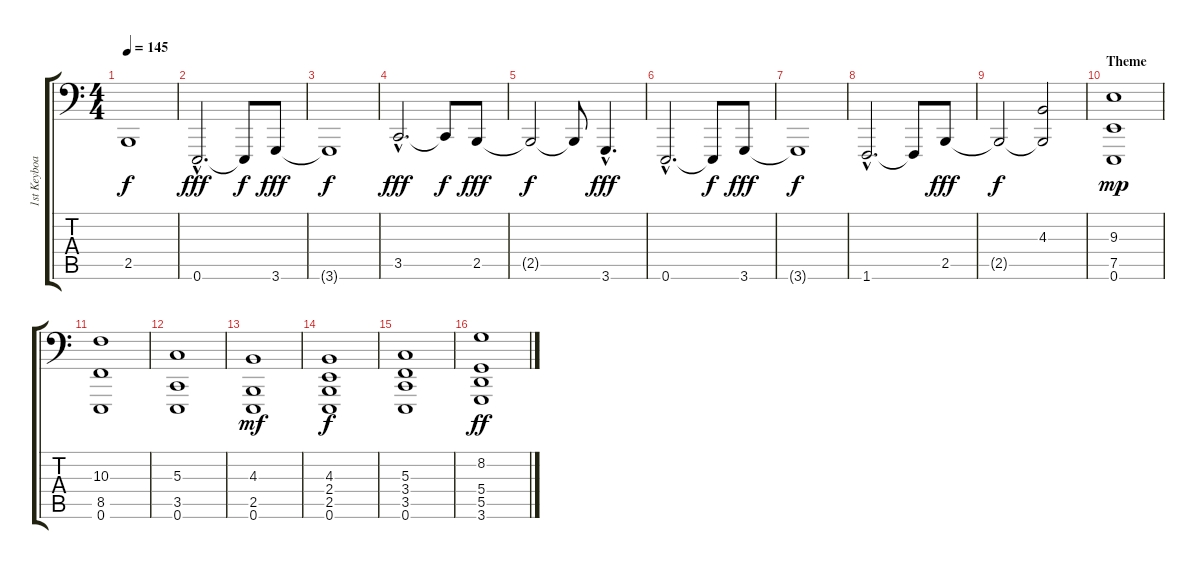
\track ("1st Keyboard Synth" "1st Keyboa") {instrument pad2warm}
\staff {score tabs}
\tuning (E3 B2 G2 D2 A1 E1) {hide}
\ts (4 4)
\tempo 145
\clef f4
\ks c
2.5{t}.1{dy f} |
0.6{hac}.2{d dy fff instrument stringensemble1} 0.6{t}.8{dy f} 3.6.8{dy fff} |
3.6{t}.1{dy f} |
3.5{hac}.2{d dy fff instrument stringensemble1} 3.5{t}.8{dy f} 2.5.8{dy fff} |
2.5{t}.2{dy f} 2.5{t}.8 3.6{hac}.4{d dy fff} |
0.6{hac}.2{d instrument stringensemble1} 0.6{t}.8{dy f} 3.6.8{dy fff} |
3.6{t}.1{dy f} |
1.6{hac}.2{d instrument stringensemble1} 1.6{t}.8 2.5.8{dy fff} |
2.5{t}.2{dy f} (4.3 2.5{t}).2 |
\section ("" "Theme")
(9.3 7.5 0.6).1{dy mp instrument pad2warm} |
(10.3 8.5 0.6).1 |
(5.3 3.5 0.6).1 |
(4.3 2.5 0.6).1{dy mf} |
(4.3 2.4 2.5 0.6).1{dy f} |
(5.3 3.4 3.5 0.6).1 |
(8.2 5.4 5.5 3.6).1{dy ff}
